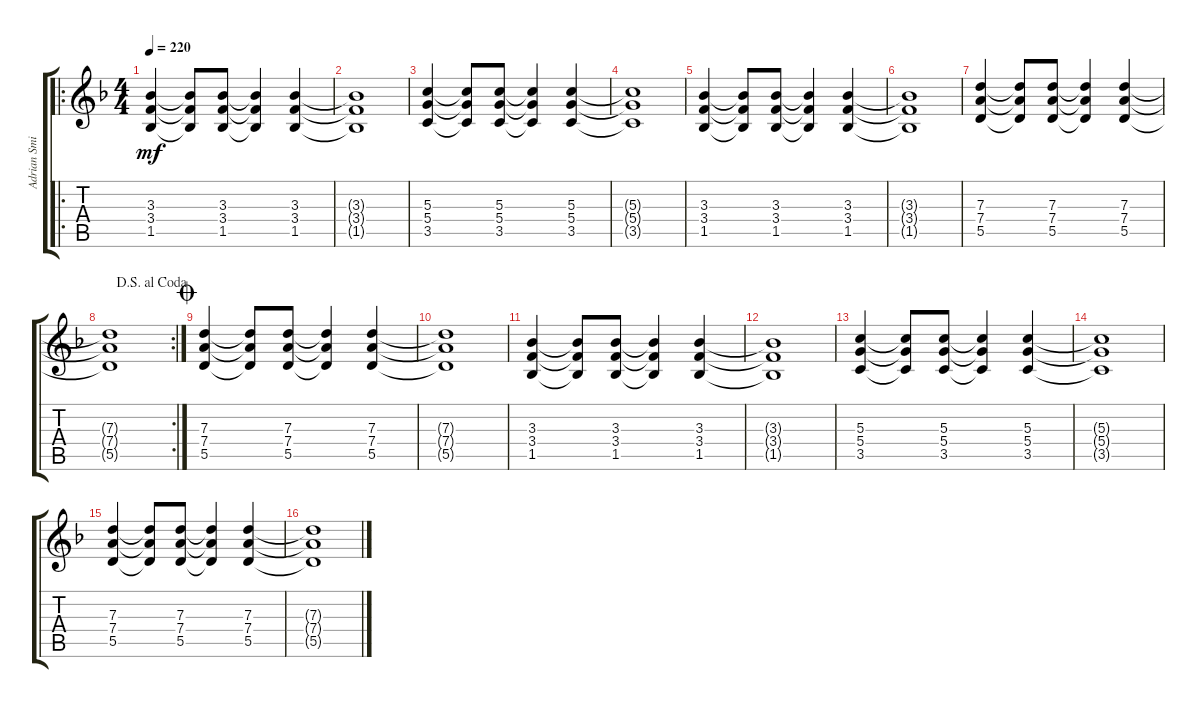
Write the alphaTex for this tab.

\track ("Adrian Smith" "Adrian Smi") {instrument distortionguitar}
\staff {score tabs}
\tuning (E4 B3 G3 D3 A2 E2) {hide}
\ro
\ts (4 4)
\tempo 220
\clef g2
\ks f
(3.3 3.4 1.5).4{dy mf} (3.3{t} 3.4{t} 1.5{t}).8 (3.3 3.4 1.5).8 (3.3{t} 3.4{t} 1.5{t}).4 (3.3 3.4 1.5).4 |
(3.3{t} 3.4{t} 1.5{t}).1 |
(5.3 5.4 3.5).4 (5.3{t} 5.4{t} 3.5{t}).8 (5.3 5.4 3.5).8 (5.3{t} 5.4{t} 3.5{t}).4 (5.3 5.4 3.5).4 |
(5.3{t} 5.4{t} 3.5{t}).1 |
(3.3 3.4 1.5).4 (3.3{t} 3.4{t} 1.5{t}).8 (3.3 3.4 1.5).8 (3.3{t} 3.4{t} 1.5{t}).4 (3.3 3.4 1.5).4 |
(3.3{t} 3.4{t} 1.5{t}).1 |
(7.3 7.4 5.5).4 (7.3{t} 7.4{t} 5.5{t}).8 (7.3 7.4 5.5).8 (7.3{t} 7.4{t} 5.5{t}).4 (7.3 7.4 5.5).4 |
\rc 2
\jump dalsegnoalcoda
(7.3{t} 7.4{t} 5.5{t}).1 |
\jump coda
(7.3 7.4 5.5).4 (7.3{t} 7.4{t} 5.5{t}).8 (7.3 7.4 5.5).8 (7.3{t} 7.4{t} 5.5{t}).4 (7.3 7.4 5.5).4 |
(7.3{t} 7.4{t} 5.5{t}).1 |
(3.3 3.4 1.5).4 (3.3{t} 3.4{t} 1.5{t}).8 (3.3 3.4 1.5).8 (3.3{t} 3.4{t} 1.5{t}).4 (3.3 3.4 1.5).4 |
(3.3{t} 3.4{t} 1.5{t}).1 |
(5.3 5.4 3.5).4 (5.3{t} 5.4{t} 3.5{t}).8 (5.3 5.4 3.5).8 (5.3{t} 5.4{t} 3.5{t}).4 (5.3 5.4 3.5).4 |
(5.3{t} 5.4{t} 3.5{t}).1 |
(7.3 7.4 5.5).4 (7.3{t} 7.4{t} 5.5{t}).8 (7.3 7.4 5.5).8 (7.3{t} 7.4{t} 5.5{t}).4 (7.3 7.4 5.5).4 |
(7.3{t} 7.4{t} 5.5{t}).1
